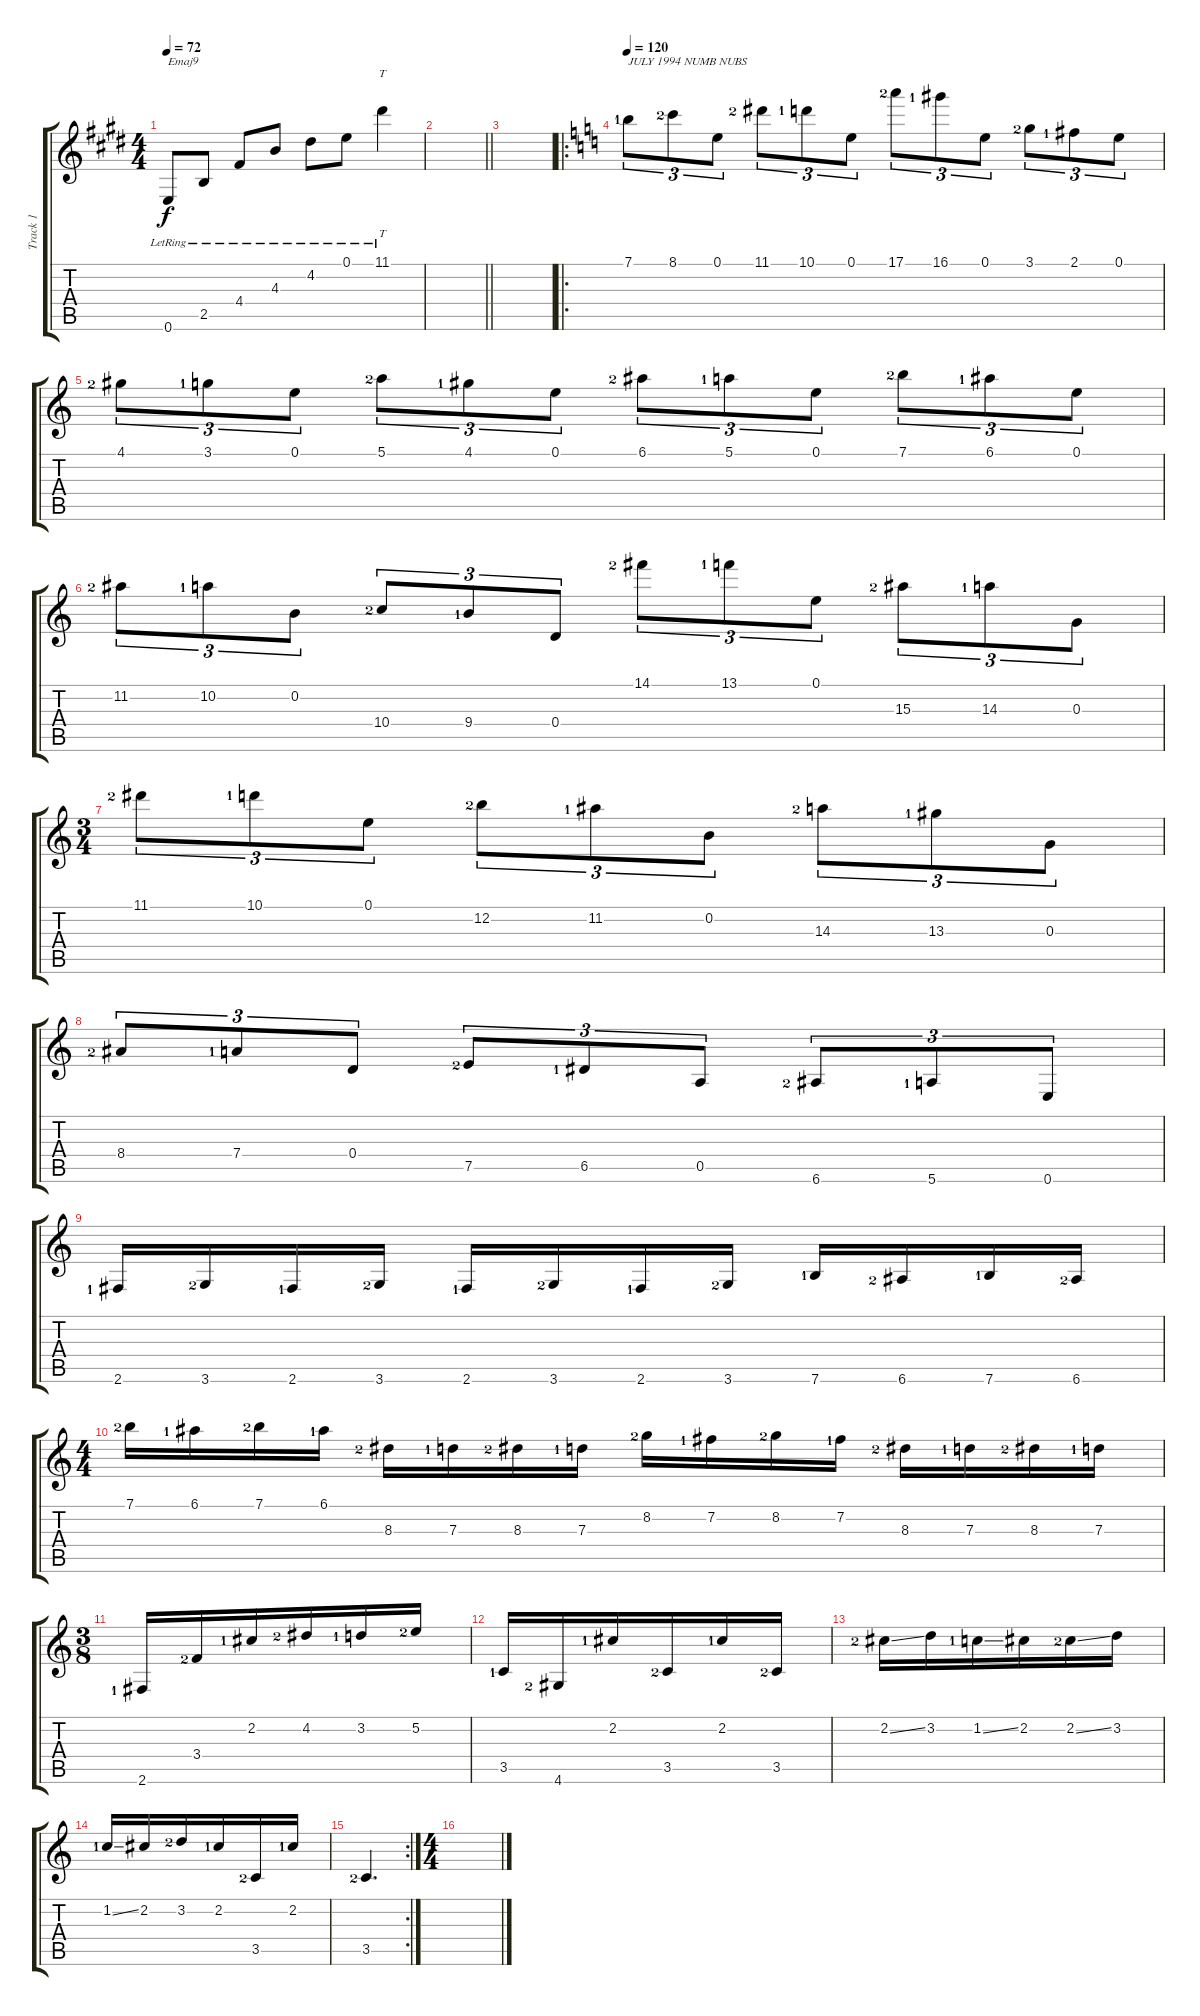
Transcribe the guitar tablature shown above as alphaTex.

\track ("Track 1" "Track 1") {instrument overdrivenguitar}
\staff {score tabs}
\tuning (E4 B3 G3 D3 A2 E2) {hide}
\ts (4 4)
\tempo 72
\clef g2
\ks e
0.6{lr}.8{txt "Emaj9" dy f} 2.5{lr}.8 4.4{lr}.8 4.3{lr}.8 4.2{lr}.8 0.1{lr}.8 11.1{lr}.4{tt} |
\barLineRight lightlight
|
|
\ro
\tempo 120
\ks c
7.1{lf 2}.8{tu (3 2) txt "JULY 1994 NUMB NUBS" instrument overdrivenguitar} 8.1{lf 3}.8{tu (3 2)} 0.1.8{tu (3 2)} 11.1{lf 3}.8{tu (3 2)} 10.1{lf 2}.8{tu (3 2)} 0.1.8{tu (3 2)} 17.1{lf 3}.8{tu (3 2)} 16.1{lf 2}.8{tu (3 2)} 0.1.8{tu (3 2)} 3.1{lf 3}.8{tu (3 2)} 2.1{lf 2}.8{tu (3 2)} 0.1.8{tu (3 2)} |
4.1{lf 3}.8{tu (3 2)} 3.1{lf 2}.8{tu (3 2)} 0.1.8{tu (3 2)} 5.1{lf 3}.8{tu (3 2)} 4.1{lf 2}.8{tu (3 2)} 0.1.8{tu (3 2)} 6.1{lf 3}.8{tu (3 2)} 5.1{lf 2}.8{tu (3 2)} 0.1.8{tu (3 2)} 7.1{lf 3}.8{tu (3 2)} 6.1{lf 2}.8{tu (3 2)} 0.1.8{tu (3 2)} |
11.2{lf 3}.8{tu (3 2)} 10.2{lf 2}.8{tu (3 2)} 0.2.8{tu (3 2)} 10.4{lf 3}.8{tu (3 2)} 9.4{lf 2}.8{tu (3 2)} 0.4.8{tu (3 2)} 14.1{lf 3}.8{tu (3 2)} 13.1{lf 2}.8{tu (3 2)} 0.1.8{tu (3 2)} 15.3{lf 3}.8{tu (3 2)} 14.3{lf 2}.8{tu (3 2)} 0.3.8{tu (3 2)} |
\ts (3 4)
11.1{lf 3}.8{tu (3 2)} 10.1{lf 2}.8{tu (3 2)} 0.1.8{tu (3 2)} 12.2{lf 3}.8{tu (3 2)} 11.2{lf 2}.8{tu (3 2)} 0.2.8{tu (3 2)} 14.3{lf 3}.8{tu (3 2)} 13.3{lf 2}.8{tu (3 2)} 0.3.8{tu (3 2)} |
8.4{lf 3}.8{tu (3 2)} 7.4{lf 2}.8{tu (3 2)} 0.4.8{tu (3 2)} 7.5{lf 3}.8{tu (3 2)} 6.5{lf 2}.8{tu (3 2)} 0.5.8{tu (3 2)} 6.6{lf 3}.8{tu (3 2)} 5.6{lf 2}.8{tu (3 2)} 0.6.8{tu (3 2)} |
2.6{lf 2}.16 3.6{lf 3}.16 2.6{lf 2}.16 3.6{lf 3}.16 2.6{lf 2}.16 3.6{lf 3}.16 2.6{lf 2}.16 3.6{lf 3}.16 7.6{lf 2}.16 6.6{lf 3}.16 7.6{lf 2}.16 6.6{lf 3}.16 |
\ts (4 4)
7.1{lf 3}.16 6.1{lf 2}.16 7.1{lf 3}.16 6.1{lf 2}.16 8.3{lf 3}.16 7.3{lf 2}.16 8.3{lf 3}.16 7.3{lf 2}.16 8.2{lf 3}.16 7.2{lf 2}.16 8.2{lf 3}.16 7.2{lf 2}.16 8.3{lf 3}.16 7.3{lf 2}.16 8.3{lf 3}.16 7.3{lf 2}.16 |
\ts (3 8)
2.6{lf 2}.16 3.4{lf 3}.16 2.2{lf 2}.16 4.2{lf 3}.16 3.2{lf 2}.16 5.2{lf 3}.16 |
3.5{lf 2}.16 4.6{lf 3}.16 2.2{lf 2}.16 3.5{lf 3}.16 2.2{lf 2}.16 3.5{lf 3}.16 |
2.2{ss lf 3}.16 3.2.16 1.2{ss lf 2}.16 2.2.16 2.2{ss lf 3}.16 3.2.16 |
1.2{ss lf 2}.16 2.2.16 3.2{lf 3}.16 2.2{lf 2}.16 3.5{lf 3}.16 2.2{lf 2}.16 |
\rc 2
3.5{lf 3}.4{d} |
\ts (4 4)
